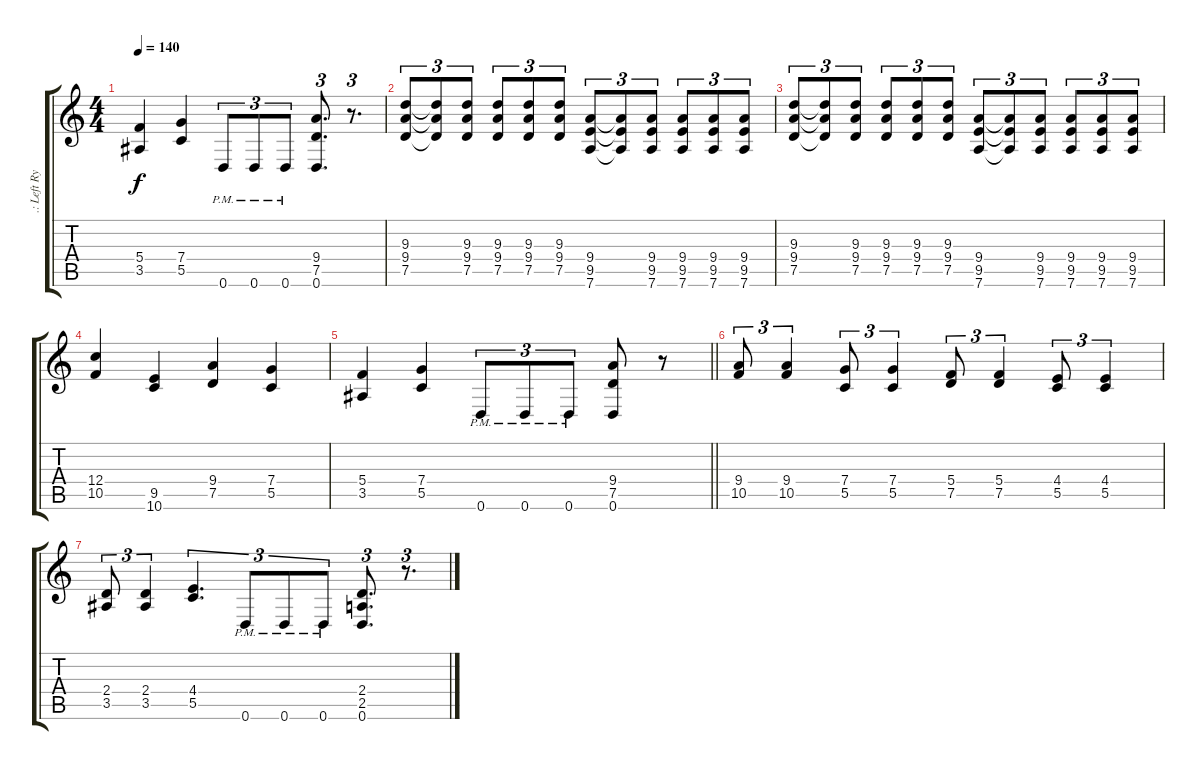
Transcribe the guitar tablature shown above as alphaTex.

\track (".: Left Rythm Guitar :." ".: Left Ry") {instrument overdrivenguitar}
\staff {score tabs}
\tuning (D4 A3 F3 C3 G2 D2) {hide}
\ts (4 4)
\tempo 140
\clef g2
\ks c
(5.4 3.5).4{dy f} (7.4 5.5).4 0.6{pm}.8{tu (3 2)} 0.6{pm}.8{tu (3 2)} 0.6{pm}.8{tu (3 2)} (9.4 7.5 0.6).8{d tu (3 2)} r.8{d tu (3 2)} |
(9.3 9.4 7.5).8{tu (3 2)} (9.3{t} 9.4{t} 7.5{t}).8{tu (3 2)} (9.3 9.4 7.5).8{tu (3 2)} (9.3 9.4 7.5).8{tu (3 2)} (9.3 9.4 7.5).8{tu (3 2)} (9.3 9.4 7.5).8{tu (3 2)} (9.4 9.5 7.6).8{tu (3 2)} (9.4{t} 9.5{t} 7.6{t}).8{tu (3 2)} (9.4 9.5 7.6).8{tu (3 2)} (9.4 9.5 7.6).8{tu (3 2)} (9.4 9.5 7.6).8{tu (3 2)} (9.4 9.5 7.6).8{tu (3 2)} |
(9.3 9.4 7.5).8{tu (3 2)} (9.3{t} 9.4{t} 7.5{t}).8{tu (3 2)} (9.3 9.4 7.5).8{tu (3 2)} (9.3 9.4 7.5).8{tu (3 2)} (9.3 9.4 7.5).8{tu (3 2)} (9.3 9.4 7.5).8{tu (3 2)} (9.4 9.5 7.6).8{tu (3 2)} (9.4{t} 9.5{t} 7.6{t}).8{tu (3 2)} (9.4 9.5 7.6).8{tu (3 2)} (9.4 9.5 7.6).8{tu (3 2)} (9.4 9.5 7.6).8{tu (3 2)} (9.4 9.5 7.6).8{tu (3 2)} |
(12.4 10.5).4 (9.5 10.6).4 (9.4 7.5).4 (7.4 5.5).4 |
\barLineRight lightlight
(5.4 3.5).4 (7.4 5.5).4 0.6{pm}.8{tu (3 2)} 0.6{pm}.8{tu (3 2)} 0.6{pm}.8{tu (3 2)} (9.4 7.5 0.6).8 r.8 |
\section ("" "")
(9.4 10.5).8{tu (3 2)} (9.4 10.5).4{tu (3 2)} (7.4 5.5).8{tu (3 2)} (7.4 5.5).4{tu (3 2)} (5.4 7.5).8{tu (3 2)} (5.4 7.5).4{tu (3 2)} (4.4 5.5).8{tu (3 2)} (4.4 5.5).4{tu (3 2)} |
(2.4 3.5).8{tu (3 2)} (2.4 3.5).4{tu (3 2)} (4.4 5.5).4{d tu (3 2)} 0.6{pm}.8{tu (3 2)} 0.6{pm}.8{tu (3 2)} 0.6{pm}.8{tu (3 2)} (2.4 2.5 0.6).8{d tu (3 2)} r.8{d tu (3 2)}
